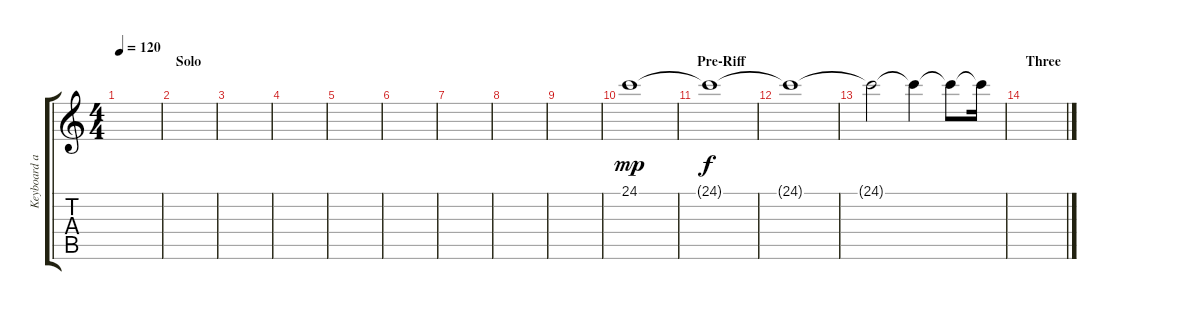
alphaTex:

\track ("Keyboard and Solo" "Keyboard a") {instrument stringensemble1}
\staff {score tabs}
\tuning (C4 G3 Eb3 Bb2 F2 C2) {hide}
\ts (4 4)
\tempo 120
\clef g2
\ks c
|
\section ("" "Solo")
|
|
|
|
|
|
|
|
24.1.1{dy mp} |
\section ("" "Pre-Riff")
24.1{t}.1{dy f} |
24.1{t}.1 |
24.1{t}.2 24.1{t}.4 24.1{t}.8 24.1{t}.16 |
\section ("" "Three")
